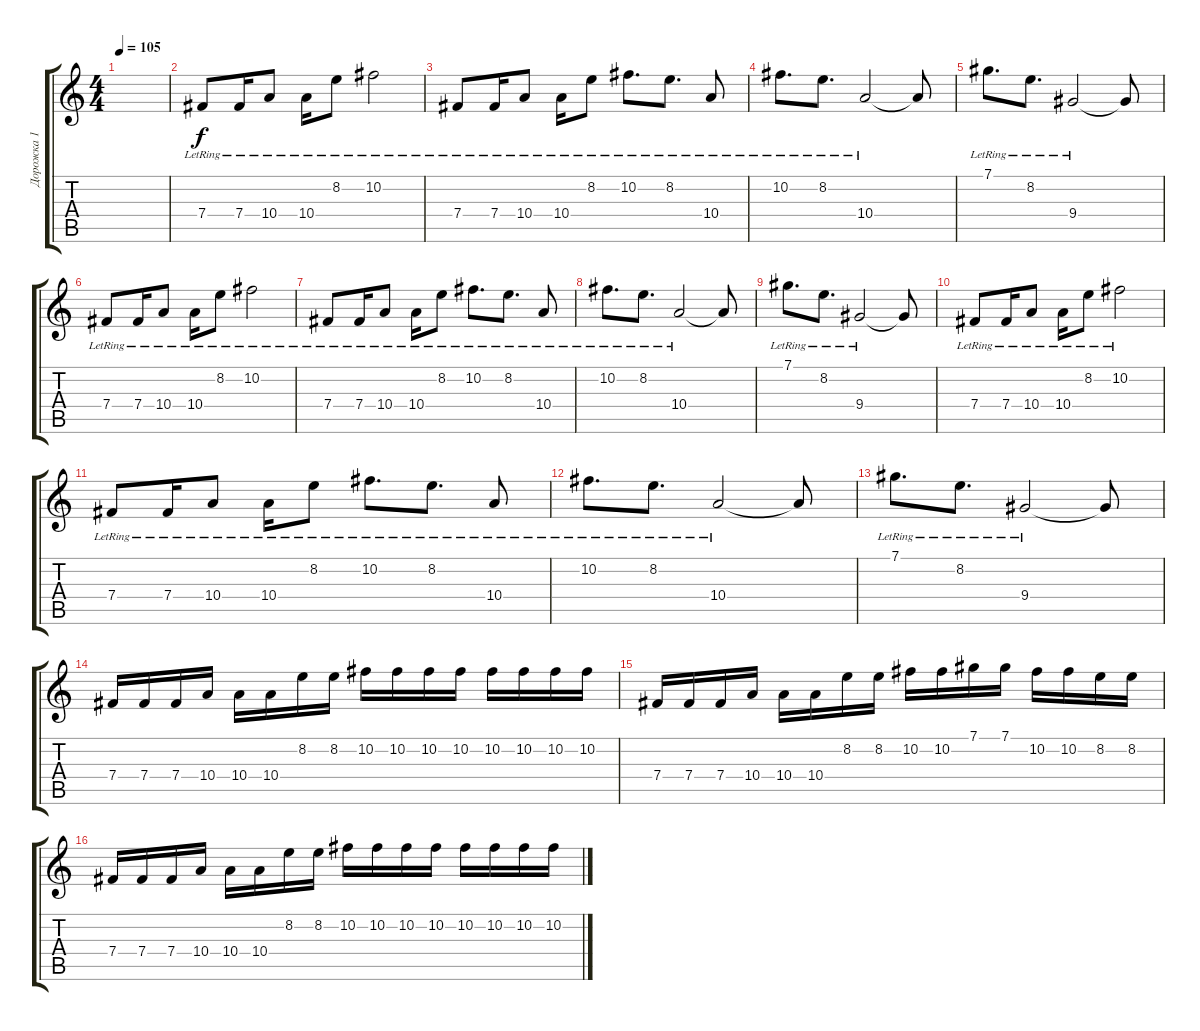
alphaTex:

\track ("Дорожка 1" "Дорожка 1") {instrument overdrivenguitar}
\staff {score tabs}
\tuning (Db4 Ab3 E3 B2 Gb2 B1) {hide}
\ts (4 4)
\tempo 105
\clef g2
\ks c
|
7.4{lr}.8{volume 11 instrument acousticguitarsteel} 7.4{lr}.16 10.4{lr}.8 10.4{lr}.16 8.2{lr}.8 10.2{lr}.2 |
7.4{lr}.8 7.4{lr}.16 10.4{lr}.8 10.4{lr}.16 8.2{lr}.8 10.2{lr}.8{d} 8.2{lr}.8{d} 10.4{lr}.8 |
10.2{lr}.8{d} 8.2{lr}.8{d} 10.4{lr}.2 10.4{t}.8 |
7.1{lr}.8{d} 8.2{lr}.8{d} 9.4{lr}.2 9.4{t}.8 |
7.4{lr}.8 7.4{lr}.16 10.4{lr}.8 10.4{lr}.16 8.2{lr}.8 10.2{lr}.2 |
7.4{lr}.8 7.4{lr}.16 10.4{lr}.8 10.4{lr}.16 8.2{lr}.8 10.2{lr}.8{d} 8.2{lr}.8{d} 10.4{lr}.8 |
10.2{lr}.8{d} 8.2{lr}.8{d} 10.4{lr}.2 10.4{t}.8 |
7.1{lr}.8{d} 8.2{lr}.8{d} 9.4{lr}.2 9.4{t}.8 |
7.4{lr}.8 7.4{lr}.16 10.4{lr}.8 10.4{lr}.16 8.2{lr}.8 10.2{lr}.2 |
7.4{lr}.8 7.4{lr}.16 10.4{lr}.8 10.4{lr}.16 8.2{lr}.8 10.2{lr}.8{d} 8.2{lr}.8{d} 10.4{lr}.8 |
10.2{lr}.8{d} 8.2{lr}.8{d} 10.4{lr}.2 10.4{t}.8 |
7.1{lr}.8{d} 8.2{lr}.8{d} 9.4{lr}.2 9.4{t}.8 |
7.4.16 7.4.16 7.4.16 10.4.16 10.4.16 10.4.16 8.2.16 8.2.16 10.2.16 10.2.16 10.2.16 10.2.16 10.2.16 10.2.16 10.2.16 10.2.16 |
7.4.16 7.4.16 7.4.16 10.4.16 10.4.16 10.4.16 8.2.16 8.2.16 10.2.16 10.2.16 7.1.16 7.1.16 10.2.16 10.2.16 8.2.16 8.2.16 |
7.4.16 7.4.16 7.4.16 10.4.16 10.4.16 10.4.16 8.2.16 8.2.16 10.2.16 10.2.16 10.2.16 10.2.16 10.2.16 10.2.16 10.2.16 10.2.16
